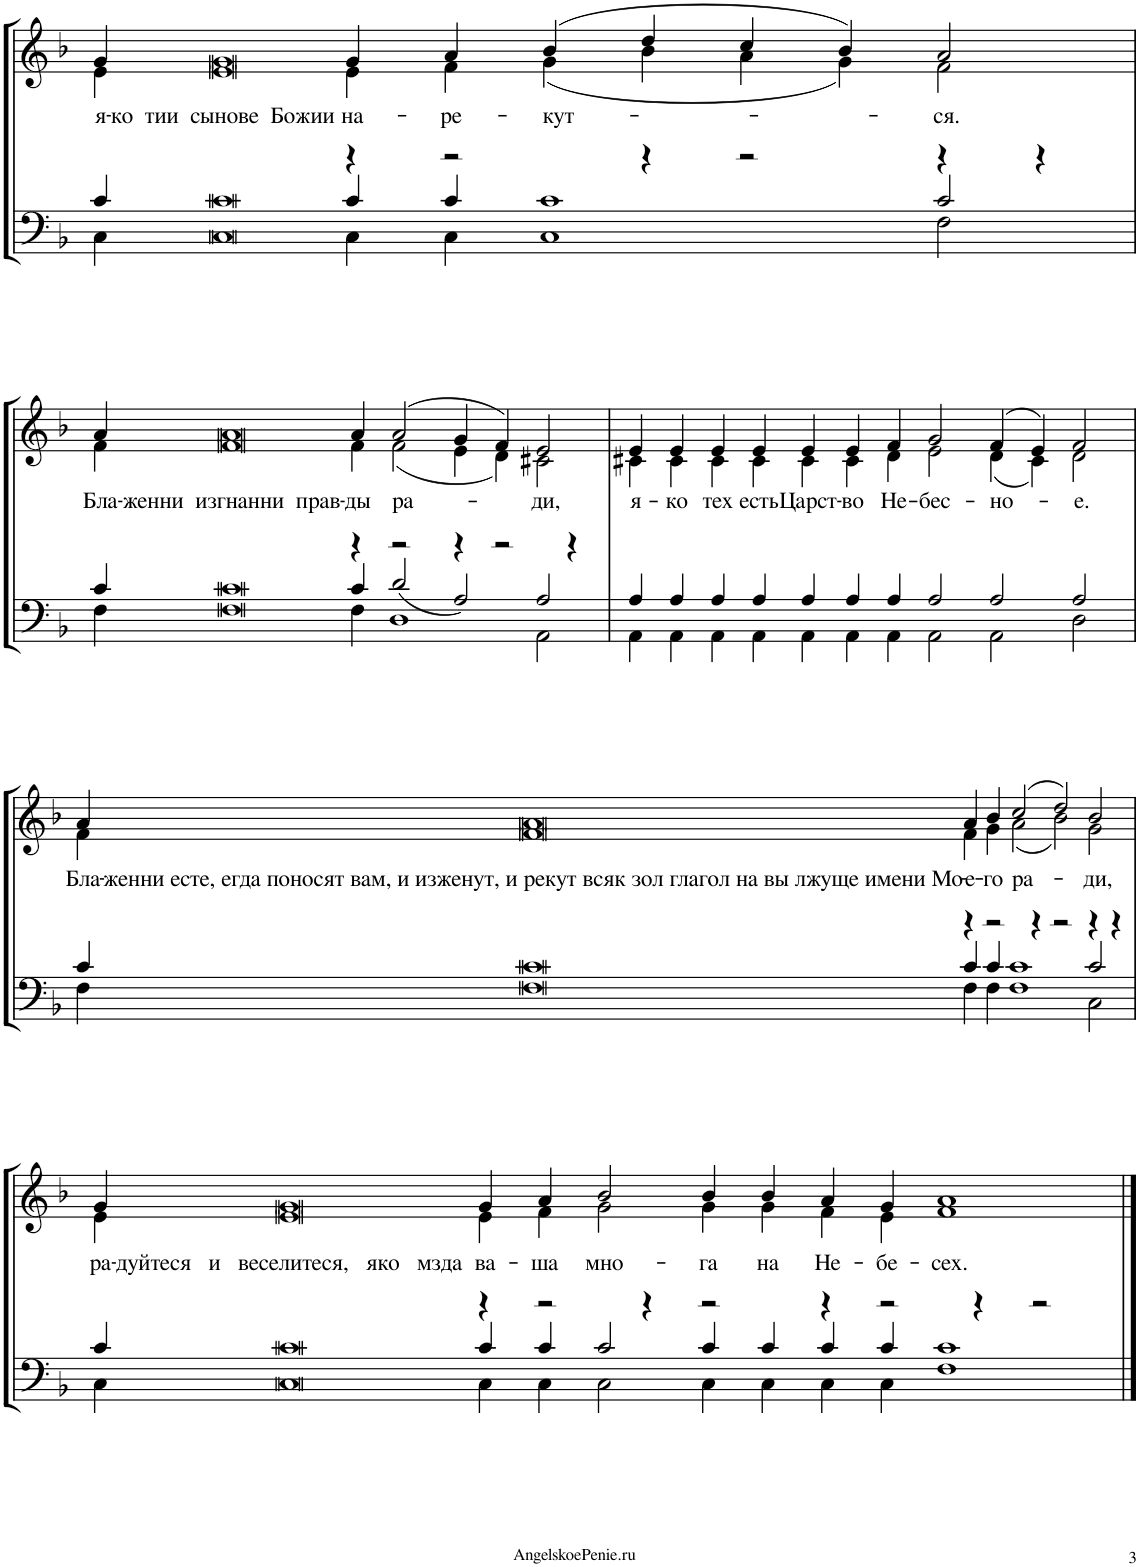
**kern	**kern	**text
*part1	*part1	*part1
*staff2	*staff1	*staff1
*I"Piano	*	*
*I'Pno.	*	*
!!LO:PB:g=z
*clefF4	*clefG2	*
*k[b-]	*k[b-]	*
*M63/4	*M63/4	*
=16	=16	=16
*^	*^	*
*	*^	*	*	*
!	!	!	!	!	!LO:LY:b
2ryy	4c/	4C\	4g/	4e\	я-
!	!	!	!	!	!LO:LY:b
.	4c	4C	4g	4e	-ко тии сынове Божии
!	!	!	!	!	!LO:LY:b
4r	4c/	4C\	4g/	4e\	на-
!	!	!	!	!	!LO:LY:b
2r	4c/	4C\	4a/	4f\	-ре-
!	!	!	!	!	!LO:LY:b
.	1c	1C	(4b-/	(4g\	-кут-
4r	.	.	4dd/	4b-\	.
2r	.	.	4cc/	4a\	.
.	.	.	4b-/)	4g\)	.
!	!	!	!	!	!LO:LY:b
4r	2c/	2F\	2a/	2f\	-ся.
4r	.	.	.	.	.
!!LO:LB:g=z	!!
=17	=17	=17	=17	=17	=17
!	!	!	!	!	!LO:LY:b
2ryy	4c/	4F\	4a/	4f\	Бла-
!	!	!	!	!	!LO:LY:b
.	4c	4F	4a	4f	-женни изгнанни прав-
!	!	!	!	!	!LO:LY:b
4r	4c/	4F\	4a/	4f\	-ды
!	!	!	!	!	!LO:LY:b
2r	2d/	1D	(2a/	(2f\	ра-
4r	2A/	.	4g/	4e\	.
2r	.	.	4f/)	4d\)	.
!	!	!	!	!	!LO:LY:b
.	2A/	2AA\	2e/	2c#X\	-ди,
4r	.	.	.	.	.
=18	=18	=18	=18	=18	=18
!	!	!	!	!	!LO:LY:b
000ryy	4A/	4AA\	4e/	4c#X\	я-
!	!	!	!	!	!LO:LY:b
.	4A/	4AA\	4e/	4c#\	-ко
!	!	!	!	!	!LO:LY:b
.	4A/	4AA\	4e/	4c#\	тех
!	!	!	!	!	!LO:LY:b
.	4A/	4AA\	4e/	4c#\	есть
!	!	!	!	!	!LO:LY:b
.	4A/	4AA\	4e/	4c#\	Царст-
!	!	!	!	!	!LO:LY:b
.	4A/	4AA\	4e/	4c#\	-во
!	!	!	!	!	!LO:LY:b
.	4A/	4AA\	4f/	4d\	Не-
!	!	!	!	!	!LO:LY:b
.	2A/	2AA\	2g/	2e\	-бес-
!	!	!	!	!	!LO:LY:b
.	2A/	2AA\	(4f/	(4d\	-но-
.	.	.	4e/)	4c#\)	.
!	!	!	!	!	!LO:LY:b
.	2A/	2D\	2f/	2d\	-е.
.	1ryy	1ryy	000ryy	000ryy	.
.	1ryy	1ryy	.	.	.
.	1ryy	1ryy	.	.	.
.	1ryy	1ryy	.	.	.
.	1ryy	1ryy	.	.	.
4%31ryy	.	.	.	.	.
.	2%15ryy	2%15ryy	.	.	.
.	.	.	00ryy	00ryy	.
.	.	.	2ryy	2ryy	.
!!LO:LB:g=z	!!
=19	=19	=19	=19	=19	=19
!	!	!	!	!	!LO:LY:b
2ryy	4c/	4F\	4a/	4f\	Бла-
!	!	!	!	!	!LO:LY:b
.	4c	4F	4a	4f	-женни есте, егда поносят вам, и изженут, и рекут всяк зол глагол на вы лжуще имени Мо-
!	!	!	!	!	!LO:LY:b
4r	4c/	4F\	4a/	4f\	-е-
!	!	!	!	!	!LO:LY:b
2r	4c/	4F\	4b-/	4g\	-го
!	!	!	!	!	!LO:LY:b
.	1c	1F	(2cc/	(2a\	ра-
4r	.	.	.	.	.
2r	.	.	2dd/)	2b-\)	.
!	!	!	!	!	!LO:LY:b
4r	2c/	2C\	2b-/	2g\	-ди,
4r	.	.	.	.	.
!!LO:LB:g=z	!!
=20	=20	=20	=20	=20	=20
!	!	!	!	!	!LO:LY:b
2ryy	4c/	4C\	4g/	4e\	ра-
!	!	!	!	!	!LO:LY:b
.	4c	4C	4g	4e	-дуйтеся и веселитеся, яко мзда
!	!	!	!	!	!LO:LY:b
4r	4c/	4C\	4g/	4e\	ва-
!	!	!	!	!	!LO:LY:b
2r	4c/	4C\	4a/	4f\	-ша
!	!	!	!	!	!LO:LY:b
.	2c/	2C\	2b-/	2g\	мно-
4r	.	.	.	.	.
!	!	!	!	!	!LO:LY:b
2r	4c/	4C\	4b-/	4g\	-га
!	!	!	!	!	!LO:LY:b
.	4c/	4C\	4b-/	4g\	на
!	!	!	!	!	!LO:LY:b
4r	4c/	4C\	4a/	4f\	Не-
!	!	!	!	!	!LO:LY:b
2r	4c/	4C\	4g/	4e\	-бе-
!	!	!	!	!	!LO:LY:b
.	1c	1F	1a	1f	-сех.
4r	.	.	.	.	.
2r	.	.	.	.	.
*v	*v	*v	*	*	*
*	*v	*v	*
==	==	==
*-	*-	*-
